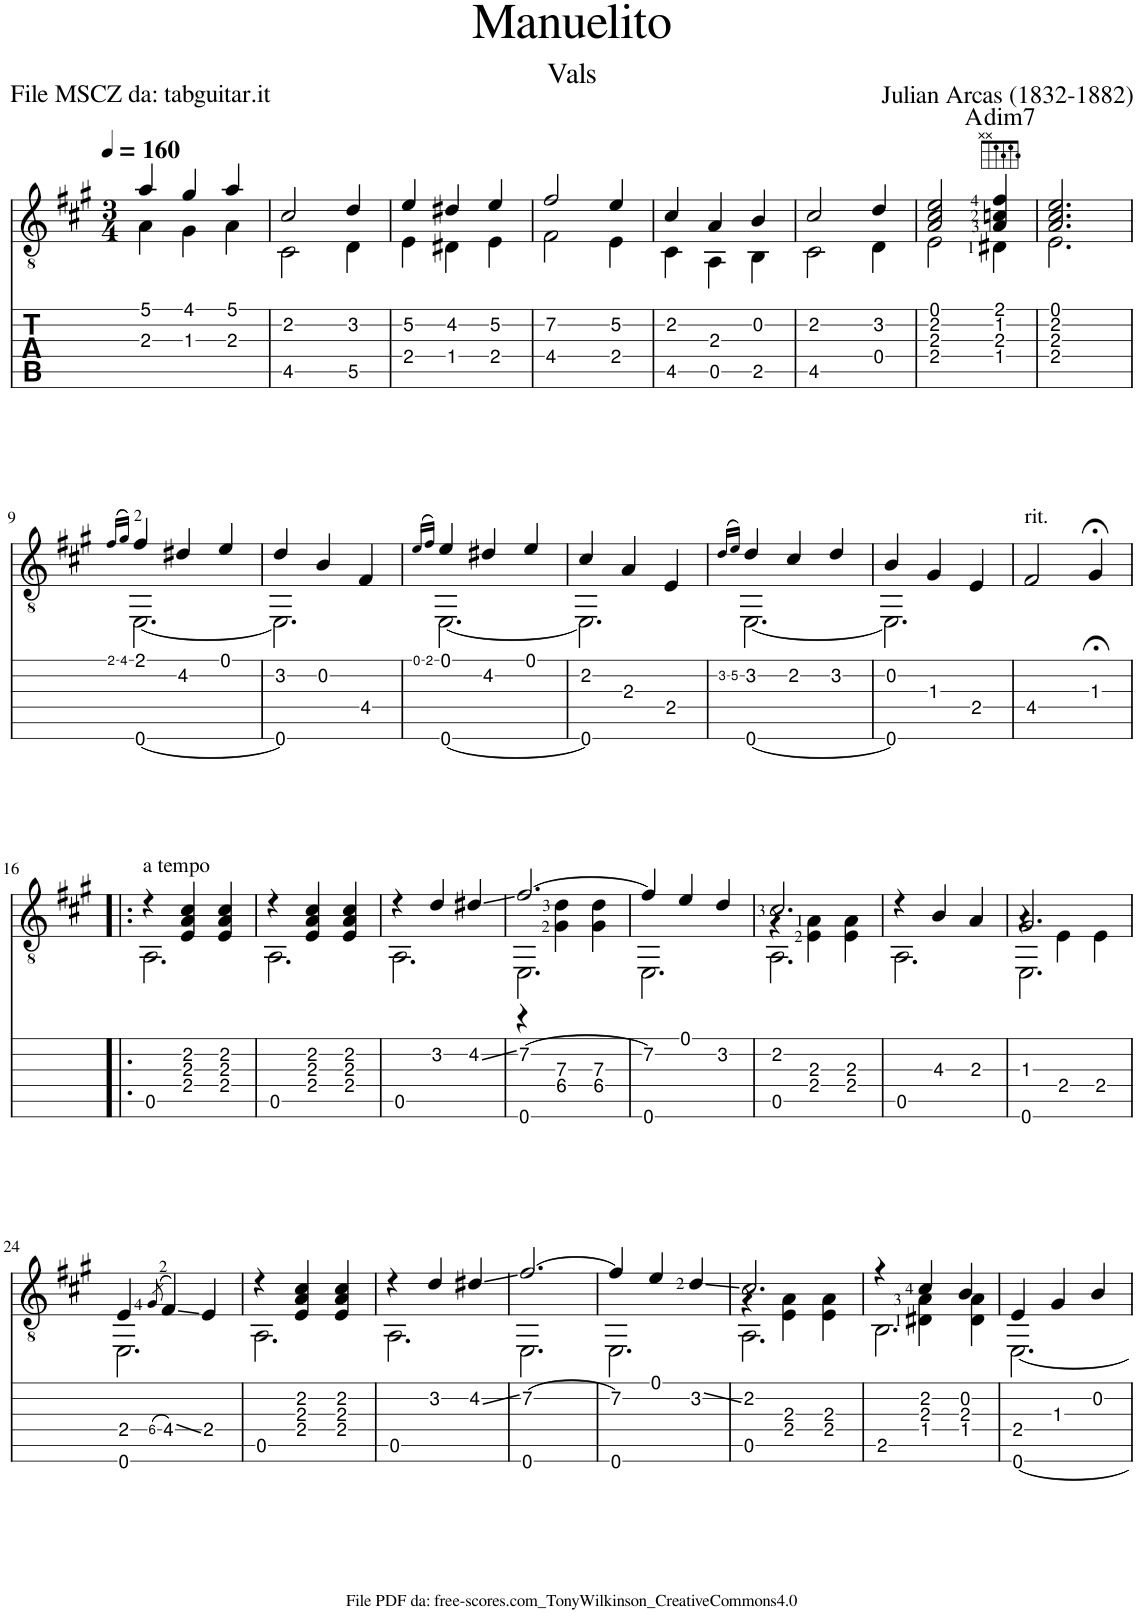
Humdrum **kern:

**kern	**kern	**harte
*part1	*part1	*part1
*staff2	*staff1	*
*I"Guitar	*	*
*I'Guit.	*	*
*stria6	*	*
*	*clefGv2	*
*k[f#c#g#]	*k[f#c#g#]	*
*M3/4	*M3/4	*
*MM160	*MM160	*
=1	=1	=1
*^	*^	*
4a	4A	4a/	4A\	.
4g#	4G#	4g#/	4G#\	.
4a	4A	4a/	4A\	.
=2	=2	=2	=2	=2
2c#	2C#	2c#/	2C#\	.
4d	4D	4d/	4D\	.
=3	=3	=3	=3	=3
4e	4E	4e/	4E\	.
4d#	4D#	4d#X/	4D#X\	.
4e	4E	4e/	4E\	.
=4	=4	=4	=4	=4
2f#	2F#	2f#/	2F#\	.
4e	4E	4e/	4E\	.
=5	=5	=5	=5	=5
4c#	4C#	4c#/	4C#\	.
4A	4AA	4A/	4AA\	.
4B	4BB	4B/	4BB\	.
=6	=6	=6	=6	=6
2c#	2C#	2c#/	2C#\	.
4d	4D	4d/	4D\	.
=7	=7	=7	=7	=7
2A 2c# 2e	2E	2A/ 2c#/ 2e/	2E\	.
!	!	!	!	!LO:H:kt=dim7
4A 4c 4f#	4D#	4A/ 4cn/ 4f#/	4D#X\	A:dim7
=8	=8	=8	=8	=8
2.A 2.c# 2.e	2.E	2.A/ 2.c#/ 2.e/	2.E\	.
!!LO:LB:g=z	!!
=9	=9	=9	=9	=9
qf#	.	(16qf#/LL	.	.
qg#	.	16qg#/JJ)	.	.
4f#	[2.EE	4f#/	[2.EE\	.
4d#	.	4d#X/	.	.
4e	.	4e/	.	.
=10	=10	=10	=10	=10
4d	2.EE]	4d/	2.EE\]	.
4B	.	4B/	.	.
4F#	.	4F#/	.	.
=11	=11	=11	=11	=11
qe	.	(16qe/LL	.	.
qf#	.	16qf#/JJ)	.	.
4e	[2.EE	4e/	[2.EE\	.
4d#	.	4d#X/	.	.
4e	.	4e/	.	.
=12	=12	=12	=12	=12
4c#	2.EE]	4c#/	2.EE\]	.
4A	.	4A/	.	.
4E	.	4E/	.	.
=13	=13	=13	=13	=13
qd	.	(16qd/LL	.	.
qe	.	16qe/JJ)	.	.
4d	[2.EE	4d/	[2.EE\	.
4c#	.	4c#/	.	.
4d	.	4d/	.	.
=14	=14	=14	=14	=14
4B	2.EE]	4B/	2.EE\]	.
4G#	.	4G#/	.	.
4E	.	4E/	.	.
*v	*v	*	*	*
*	*v	*v	*
=15	=15	=15
!	!LO:TX:a:t=rit.	!
2F#	2F#/	.
4G#;<	4G#;</	.
!!LO:LB:g=z
=16!|:	=16!|:	=16!|:
*^	*^	*
!	!	!LO:TX:a:t=a tempo	!	!
4r	2.AA	4r	2.AA\	.
4E 4A 4c#	.	4E/ 4A/ 4c#/	.	.
4E 4A 4c#	.	4E/ 4A/ 4c#/	.	.
=17	=17	=17	=17	=17
4r	2.AA	4r	2.AA\	.
4E 4A 4c#	.	4E/ 4A/ 4c#/	.	.
4E 4A 4c#	.	4E/ 4A/ 4c#/	.	.
=18	=18	=18	=18	=18
4r	2.AA	4r	2.AA\	.
4d	.	4d/	.	.
4d#	.	4d#X/	.	.
=19	=19	=19	=19	=19
*	*^	*	*^	*
[2.f#	2.EE	4r	[2.f#/	2.EE\	4r	.
.	.	4G# 4d	.	.	4G#\ 4d\	.
.	.	4G# 4d	.	.	4G#\ 4d\	.
*	*v	*v	*	*	*	*
*	*	*	*v	*v	*
=20	=20	=20	=20	=20
4f#]	2.EE	4f#/]	2.EE\	.
4e	.	4e/	.	.
4d	.	4d/	.	.
=21	=21	=21	=21	=21
*	*^	*	*^	*
2.c#	4r	2.AA	2.c#/	4r	2.AA\	.
.	4E 4A	.	.	4E\ 4A\	.	.
.	4E 4A	.	.	4E\ 4A\	.	.
*	*v	*v	*	*	*	*
*	*	*	*v	*v	*
=22	=22	=22	=22	=22
4r	2.AA	4r	2.AA\	.
4B	.	4B/	.	.
4A	.	4A/	.	.
=23	=23	=23	=23	=23
*	*^	*	*^	*
2.G#	4r	2.EE	2.G#/	4r	2.EE\	.
.	4E	.	.	4E\	.	.
.	4E	.	.	4E\	.	.
*	*v	*v	*	*	*	*
*	*	*	*v	*v	*
!!LO:LB:g=z
=24	=24	=24	=24	=24
4E	2.EE	4E/	2.EE\	.
qG#	.	(8qG#/	.	.
4F#	.	4F#/)	.	.
4E	.	4E/	.	.
=25	=25	=25	=25	=25
4r	2.AA	4r	2.AA\	.
4E 4A 4c#	.	4E/ 4A/ 4c#/	.	.
4E 4A 4c#	.	4E/ 4A/ 4c#/	.	.
=26	=26	=26	=26	=26
4r	2.AA	4r	2.AA\	.
4d	.	4d/	.	.
4d#X	.	4d#X/	.	.
=27	=27	=27	=27	=27
[2.f#	2.EE	[2.f#/	2.EE\	.
=28	=28	=28	=28	=28
4f#]	2.EE	4f#/]	2.EE\	.
4e	.	4e/	.	.
4d	.	4d/	.	.
=29	=29	=29	=29	=29
*	*^	*	*^	*
2.c#	4r	2.AA	2.c#/	4r	2.AA\	.
.	4E 4A	.	.	4E\ 4A\	.	.
.	4E 4A	.	.	4E\ 4A\	.	.
=30	=30	=30	=30	=30	=30	=30
4r	4ryy	2.BB	4r	4ryy	2.BB\	.
4c#	4D# 4A	.	4c#/	4D#X\ 4A\	.	.
4B	4D# 4A	.	4B/	4D#\ 4A\	.	.
*	*v	*v	*	*	*	*
*	*	*	*v	*v	*
=31	=31	=31	=31	=31
4E	[2.EE	4E/	[2.EE\	.
4G#	.	4G#/	.	.
4B	.	4B/	.	.
*v	*v	*	*	*
*	*v	*v	*
=	=	=
*-	*-	*-
